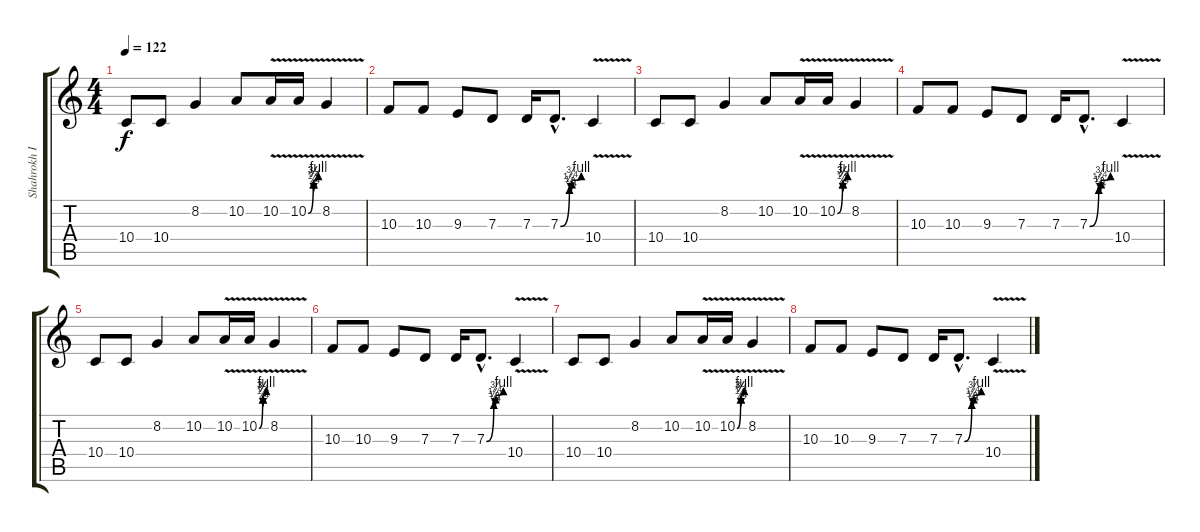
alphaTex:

\track ("Shahrokh Izadkhah" "Shahrokh I") {instrument sitar}
\staff {score tabs}
\tuning (E4 B3 G3 D3 A2 E2) {hide}
\ts (4 4)
\tempo 122
\clef g2
\ks c
10.4.8{dy f} 10.4.8 8.2.4 10.2.8 10.2{v}.16 10.2{be (custom 0 0 30 3 32 1 34 3 60 4) v}.16 8.2{v}.4 |
10.3.8 10.3.8 9.3.8 7.3.8 7.3.16 7.3{be (custom 0 0 26 2 30 1 33 3 60 4) hac}.8{d} 10.4{v}.4 |
10.4.8 10.4.8 8.2.4 10.2.8 10.2{v}.16 10.2{be (custom 0 0 30 3 32 1 34 3 60 4) v}.16 8.2{v}.4 |
10.3.8 10.3.8 9.3.8 7.3.8 7.3.16 7.3{be (custom 0 0 26 2 30 1 33 3 60 4) hac}.8{d} 10.4{v}.4 |
10.4.8 10.4.8 8.2.4 10.2.8 10.2{v}.16 10.2{be (custom 0 0 30 3 32 1 34 3 60 4) v}.16 8.2{v}.4 |
10.3.8 10.3.8 9.3.8 7.3.8 7.3.16 7.3{be (custom 0 0 26 2 30 1 33 3 60 4) hac}.8{d} 10.4{v}.4 |
10.4.8 10.4.8 8.2.4 10.2.8 10.2{v}.16 10.2{be (custom 0 0 30 3 32 1 34 3 60 4) v}.16 8.2{v}.4 |
10.3.8 10.3.8 9.3.8 7.3.8 7.3.16 7.3{be (custom 0 0 26 2 30 1 33 3 60 4) hac}.8{d} 10.4{v}.4
